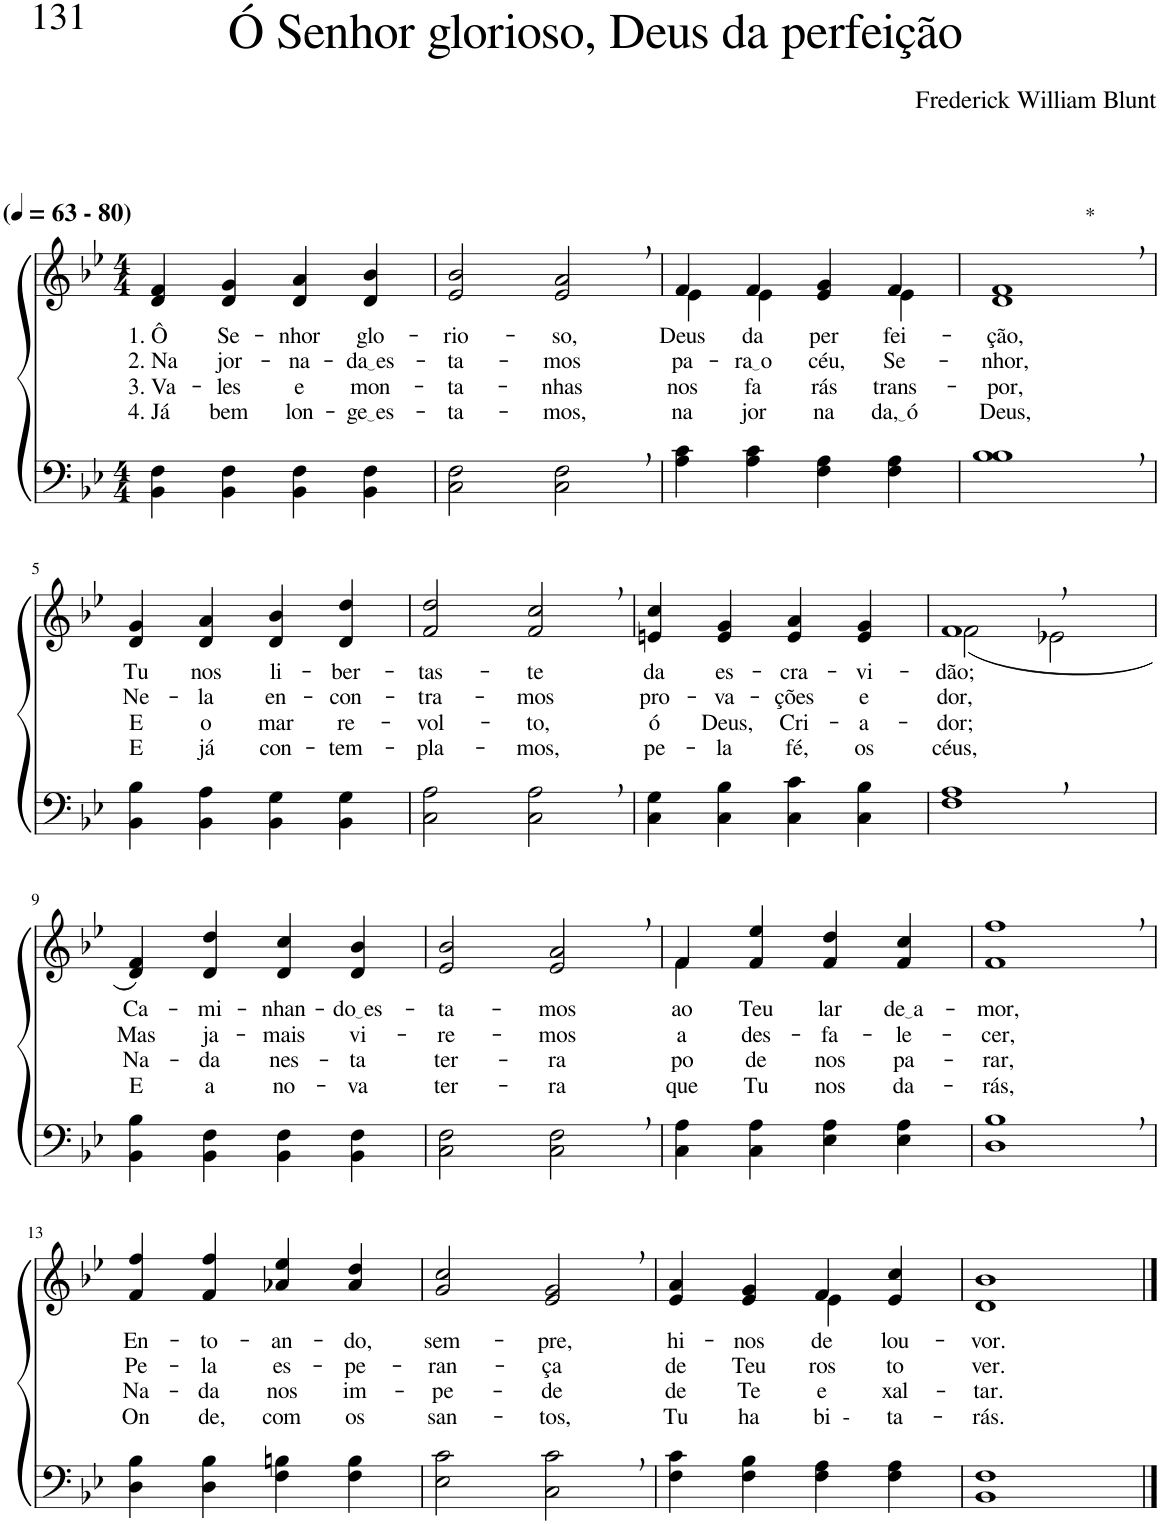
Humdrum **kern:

**kern	**kern	**text	**text	**text	**text
*part2	*part1	*part1	*part1	*part1	*part1
*staff2	*staff1	*staff1	*staff1	*staff1	*staff1
*I"Parte III e IV	*I"Parte I e II	*	*	*	*
*clefF4	*clefG2	*	*	*	*
*Trd2c3	*Trd2c3	*	*	*	*
*k[b-e-]	*k[b-e-]	*	*	*	*
*M4/4	*M4/4	*	*	*	*
*MM63	*MM63	*	*	*	*
=1	=1	=1	=1	=1	=1
!	!LO:TX:a:B:t=(	!	!	!	!
!	!LO:TX:a:B:t=- 80)	!	!	!	!
!	!	!LO:LY:b	!LO:LY:b	!LO:LY:b	!LO:LY:b
4BB-\ 4F\	4d/ 4f/	1. Ô	2. Na	3. Va-	4. Já
!	!	!LO:LY:b	!LO:LY:b	!LO:LY:b	!LO:LY:b
4BB-\ 4F\	4d/ 4g/	Se-	jor-	-les	bem
!	!	!LO:LY:b	!LO:LY:b	!LO:LY:b	!LO:LY:b
4BB-\ 4F\	4d/ 4a/	-nhor	-na-	e	lon-
!	!	!LO:LY:b	!LO:LY:b	!LO:LY:b	!LO:LY:b
4BB-\ 4F\	4d/ 4b-/	glo-	da es	mon-	ge es
=2	=2	=2	=2	=2	=2
!	!	!LO:LY:b	!LO:LY:b	!LO:LY:b	!LO:LY:b
2C\ 2F\	2e-/ 2b-/	-rio-	-ta-	-ta-	-ta-
!	!	!LO:LY:b	!LO:LY:b	!LO:LY:b	!LO:LY:b
2C\, 2F\,	2e-/, 2a/,	-so,	-mos	-nhas	-mos,
=3	=3	=3	=3	=3	=3
*	*^	*	*	*	*
!	!	!	!LO:LY:b	!LO:LY:b	!LO:LY:b	!LO:LY:b
4A\ 4c\	4f/	4e-\	Deus	pa-	nos	na
!	!	!	!LO:LY:b	!LO:LY:b	!LO:LY:b	!LO:LY:b
4A\ 4c\	4f/	4e-\	da	ra o	fa-	jor-
!	!	!	!LO:LY:b	!LO:LY:b	!LO:LY:b	!LO:LY:b
4F\ 4A\	4e-/ 4g/	4ryy	per-	céu,	-rás	-na-
!	!	!	!LO:LY:b	!LO:LY:b	!LO:LY:b	!LO:LY:b
4F\ 4A\	4f/	4e-\	-fei-	Se-	trans-	da, ó
=4	=4	=4	=4	=4	=4	=4
!	!LO:TX:a:t=*	!	!	!	!	!
!	!	!	!LO:LY:b	!LO:LY:b	!LO:LY:b	!LO:LY:b
*	*v	*v	*	*	*	*
1B-, 1B-,	1d, 1f,	-ção,	-nhor,	-por,	Deus,
!!LO:LB:g=z
=5	=5	=5	=5	=5	=5
!	!	!LO:LY:b	!LO:LY:b	!LO:LY:b	!LO:LY:b
4BB-\ 4B-\	4d/ 4g/	Tu	Ne-	E	E
!	!	!LO:LY:b	!LO:LY:b	!LO:LY:b	!LO:LY:b
4BB-\ 4A\	4d/ 4a/	nos	-la	o	já
!	!	!LO:LY:b	!LO:LY:b	!LO:LY:b	!LO:LY:b
4BB-\ 4G\	4d/ 4b-/	li-	en-	mar	con-
!	!	!LO:LY:b	!LO:LY:b	!LO:LY:b	!LO:LY:b
4BB-\ 4G\	4d/ 4dd/	-ber-	-con-	re-	-tem-
=6	=6	=6	=6	=6	=6
!	!	!LO:LY:b	!LO:LY:b	!LO:LY:b	!LO:LY:b
2C\ 2A\	2f/ 2dd/	-tas-	-tra-	-vol-	-pla-
!	!	!LO:LY:b	!LO:LY:b	!LO:LY:b	!LO:LY:b
2C\, 2A\,	2f/, 2cc/,	-te	-mos	-to,	-mos,
=7	=7	=7	=7	=7	=7
!	!	!LO:LY:b	!LO:LY:b	!LO:LY:b	!LO:LY:b
4C\ 4G\	4en/ 4cc/	da	pro-	ó	pe-
!	!	!LO:LY:b	!LO:LY:b	!LO:LY:b	!LO:LY:b
4C\ 4B-\	4e/ 4g/	es-	-va-	Deus,	-la
!	!	!LO:LY:b	!LO:LY:b	!LO:LY:b	!LO:LY:b
4C\ 4c\	4e/ 4a/	-cra-	-ções	Cri-	fé,
!	!	!LO:LY:b	!LO:LY:b	!LO:LY:b	!LO:LY:b
4C\ 4B-\	4e/ 4g/	-vi-	e	-a-	os
=8	=8	=8	=8	=8	=8
!	!	!LO:LY:b	!LO:LY:b	!LO:LY:b	!LO:LY:b
*	*^	*	*	*	*
1F, 1A,	1f,	(2f\	-dão;	dor,	-dor;	céus,
.	.	2e-X\	.	.	.	.
!!LO:LB:g=z
=9	=9	=9	=9	=9	=9	=9
!	!	!	!LO:LY:b	!LO:LY:b	!LO:LY:b	!LO:LY:b
*	*v	*v	*	*	*	*
4BB-\ 4B-\	4d/ 4f/)	Ca-	Mas	Na-	E
!	!	!LO:LY:b	!LO:LY:b	!LO:LY:b	!LO:LY:b
4BB-\ 4F\	4d/ 4dd/	-mi-	ja-	-da	a
!	!	!LO:LY:b	!LO:LY:b	!LO:LY:b	!LO:LY:b
4BB-\ 4F\	4d/ 4cc/	-nhan-	-mais	nes-	no-
!	!	!LO:LY:b	!LO:LY:b	!LO:LY:b	!LO:LY:b
4BB-\ 4F\	4d/ 4b-/	do es	vi-	-ta	-va
=10	=10	=10	=10	=10	=10
!	!	!LO:LY:b	!LO:LY:b	!LO:LY:b	!LO:LY:b
2C\ 2F\	2e-/ 2b-/	-ta-	-re-	ter-	ter-
!	!	!LO:LY:b	!LO:LY:b	!LO:LY:b	!LO:LY:b
2C\, 2F\,	2e-/, 2a/,	-mos	-mos	-ra	-ra
=11	=11	=11	=11	=11	=11
*	*^	*	*	*	*
!	!	!	!LO:LY:b	!LO:LY:b	!LO:LY:b	!LO:LY:b
4C\ 4A\	4f/	4f\	ao	a	po-	que
!	!	!	!LO:LY:b	!LO:LY:b	!LO:LY:b	!LO:LY:b
4C\ 4A\	4f/ 4ee-/	2.ryy	Teu	des-	-de	Tu
!	!	!	!LO:LY:b	!LO:LY:b	!LO:LY:b	!LO:LY:b
4E-\ 4A\	4f/ 4dd/	.	lar	-fa-	nos	nos
!	!	!	!LO:LY:b	!LO:LY:b	!LO:LY:b	!LO:LY:b
4E-\ 4A\	4f/ 4cc/	.	de a	-le-	pa-	da-
*	*v	*v	*	*	*	*
=12	=12	=12	=12	=12	=12
!	!	!LO:LY:b	!LO:LY:b	!LO:LY:b	!LO:LY:b
1D, 1B-,	1f, 1ff,	-mor,	-cer,	-rar,	-rás,
!!LO:LB:g=z
=13	=13	=13	=13	=13	=13
!	!	!LO:LY:b	!LO:LY:b	!LO:LY:b	!LO:LY:b
4D\ 4B-\	4f/ 4ff/	En-	Pe-	Na-	On
!	!	!LO:LY:b	!LO:LY:b	!LO:LY:b	!LO:LY:b
4D\ 4B-\	4f/ 4ff/	-to-	-la	-da	de,
!	!	!LO:LY:b	!LO:LY:b	!LO:LY:b	!LO:LY:b
4F\ 4Bn\	4a-X/ 4ee-/	-an-	es-	nos	com
!	!	!LO:LY:b	!LO:LY:b	!LO:LY:b	!LO:LY:b
4F\ 4B\	4a-/ 4dd/	-do,	-pe-	im-	os
=14	=14	=14	=14	=14	=14
!	!	!LO:LY:b	!LO:LY:b	!LO:LY:b	!LO:LY:b
2E-\ 2c\	2g/ 2cc/	sem-	-ran-	-pe-	san-
!	!	!LO:LY:b	!LO:LY:b	!LO:LY:b	!LO:LY:b
2C\, 2c\,	2e-/, 2g/,	-pre,	-ça	-de	-tos,
=15	=15	=15	=15	=15	=15
!	!	!LO:LY:b	!LO:LY:b	!LO:LY:b	!LO:LY:b
*	*^	*	*	*	*
4F\ 4c\	4e-/ 4a/	2ryy	hi-	de	de	Tu
!	!	!	!LO:LY:b	!LO:LY:b	!LO:LY:b	!LO:LY:b
4F\ 4B-\	4e-/ 4g/	.	-nos	Teu	Te	ha-
!	!	!	!LO:LY:b	!LO:LY:b	!LO:LY:b	!LO:LY:b
4F\ 4A\	4f/	4e-\	de	ros-	e-	bi -
!	!	!	!LO:LY:b	!LO:LY:b	!LO:LY:b	!LO:LY:b
4F\ 4A\	4e-/ 4cc/	4ryy	lou-	-to	-xal-	-ta-
=16	=16	=16	=16	=16	=16	=16
!	!	!	!LO:LY:b	!LO:LY:b	!LO:LY:b	!LO:LY:b
*	*v	*v	*	*	*	*
1BB- 1F	1d 1b-	-vor.	ver.	-tar.	-rás.
==	==	==	==	==	==
*-	*-	*-	*-	*-	*-
